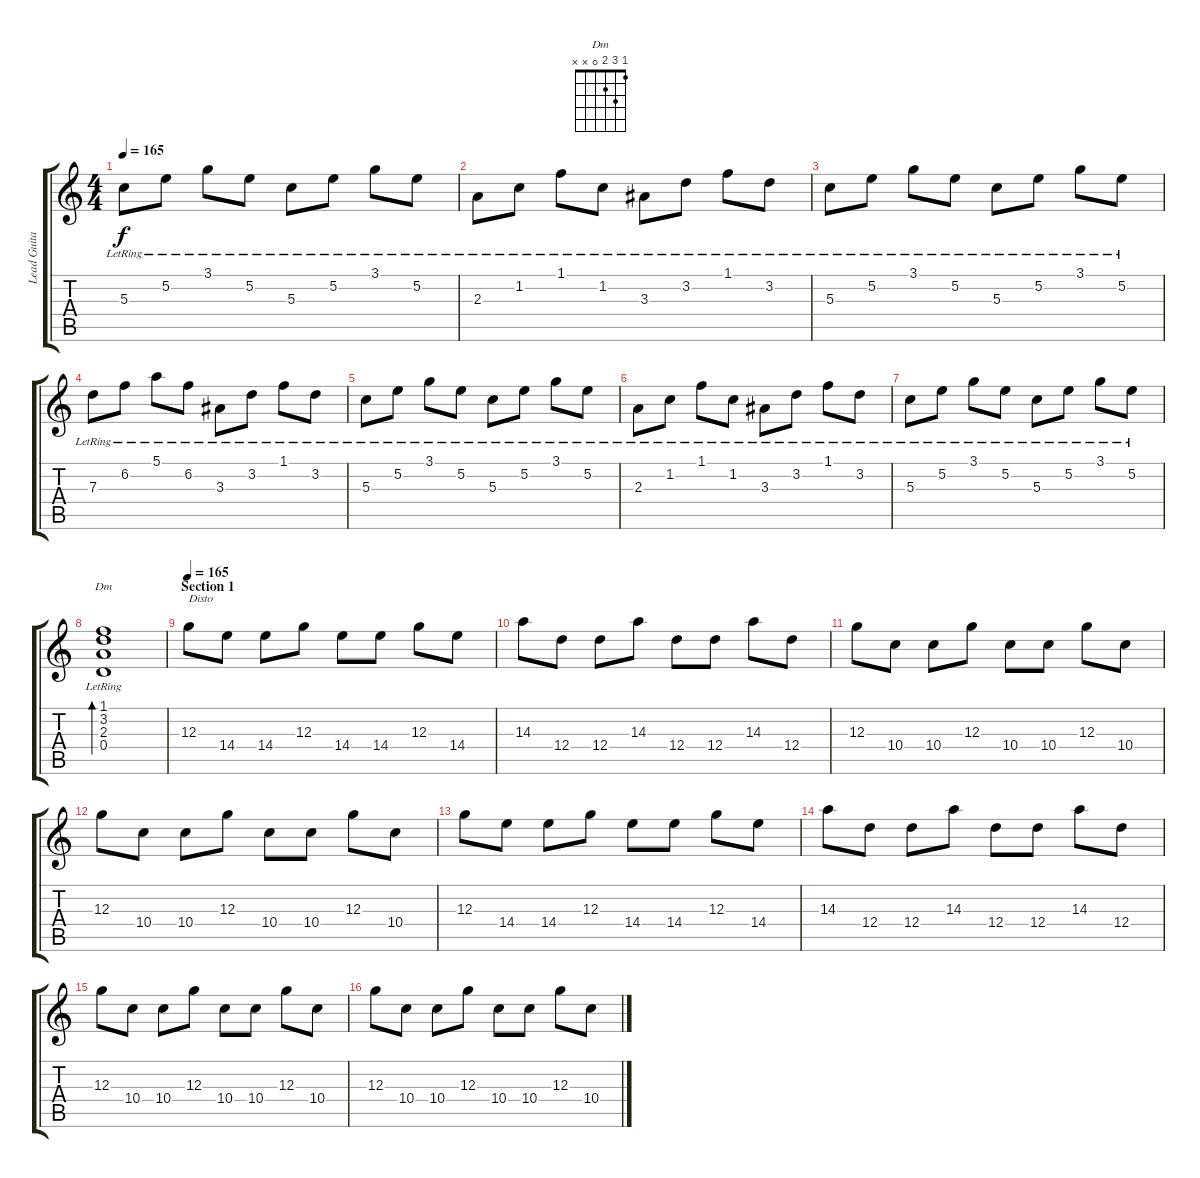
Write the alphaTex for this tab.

\track ("Lead Guitar" "Lead Guita") {instrument acousticguitarsteel}
\staff {score tabs}
\tuning (E4 B3 G3 D3 A2 E2) {hide}
\chord ("Dm" 1 3 2 0 x x)
\ts (4 4)
\tempo 165
\clef g2
\ks c
5.3{lr}.8{dy f} 5.2{lr}.8 3.1{lr}.8 5.2{lr}.8 5.3{lr}.8 5.2{lr}.8 3.1{lr}.8 5.2{lr}.8 |
2.3{lr}.8 1.2{lr}.8 1.1{lr}.8 1.2{lr}.8 3.3{lr}.8 3.2{lr}.8 1.1{lr}.8 3.2{lr}.8 |
5.3{lr}.8 5.2{lr}.8 3.1{lr}.8 5.2{lr}.8 5.3{lr}.8 5.2{lr}.8 3.1{lr}.8 5.2{lr}.8 |
7.3{lr}.8 6.2{lr}.8 5.1{lr}.8 6.2{lr}.8 3.3{lr}.8 3.2{lr}.8 1.1{lr}.8 3.2{lr}.8 |
5.3{lr}.8 5.2{lr}.8 3.1{lr}.8 5.2{lr}.8 5.3{lr}.8 5.2{lr}.8 3.1{lr}.8 5.2{lr}.8 |
2.3{lr}.8 1.2{lr}.8 1.1{lr}.8 1.2{lr}.8 3.3{lr}.8 3.2{lr}.8 1.1{lr}.8 3.2{lr}.8 |
5.3{lr}.8 5.2{lr}.8 3.1{lr}.8 5.2{lr}.8 5.3{lr}.8 5.2{lr}.8 3.1{lr}.8 5.2{lr}.8 |
(1.1{lr} 3.2{lr} 2.3{lr} 0.4{lr}).1{bd 240 ch "Dm"} |
\section ("" "Section 1")
\tempo 165
12.3.8{txt "Disto" volume 16 instrument distortionguitar} 14.4.8 14.4.8 12.3.8 14.4.8 14.4.8 12.3.8 14.4.8 |
14.3.8 12.4.8 12.4.8 14.3.8 12.4.8 12.4.8 14.3.8 12.4.8 |
12.3.8 10.4.8 10.4.8 12.3.8 10.4.8 10.4.8 12.3.8 10.4.8 |
12.3.8 10.4.8 10.4.8 12.3.8 10.4.8 10.4.8 12.3.8 10.4.8 |
12.3.8 14.4.8 14.4.8 12.3.8 14.4.8 14.4.8 12.3.8 14.4.8 |
14.3.8 12.4.8 12.4.8 14.3.8 12.4.8 12.4.8 14.3.8 12.4.8 |
12.3.8 10.4.8 10.4.8 12.3.8 10.4.8 10.4.8 12.3.8 10.4.8 |
12.3.8 10.4.8 10.4.8 12.3.8 10.4.8 10.4.8 12.3.8 10.4.8
